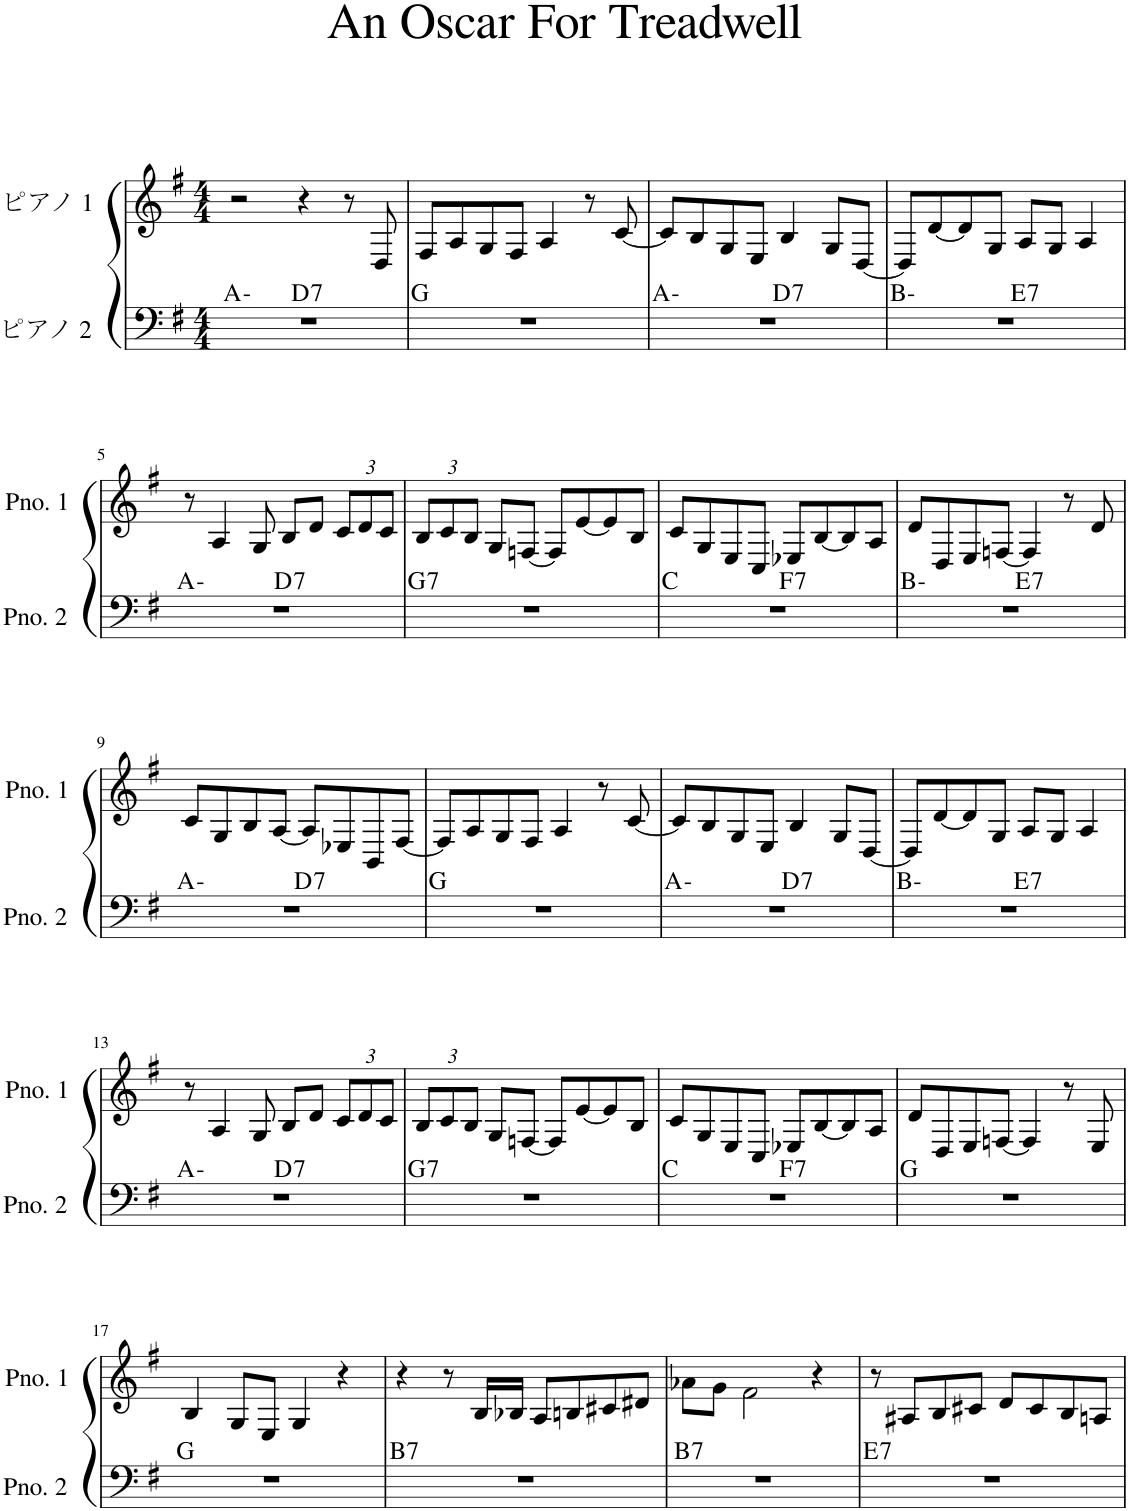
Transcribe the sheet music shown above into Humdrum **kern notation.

**kern	**harte	**kern
*part2	*part2	*part1
*staff2	*	*staff1
*I"ピアノ 2	*	*I"ピアノ 1
*clefF4	*	*clefG2
*k[f#]	*	*k[f#]
*M4/4	*	*M4/4
=1	=1	=1
*^	*	*
1r	2ryy	A:min	2r
!	!	!LO:H:kt=7	!
.	2ryy	D:7	4r
.	.	.	8r
.	.	.	8D/
*v	*v	*	*
=2	=2	=2
1r	G:maj	8F#/L
.	.	8A/
.	.	8G/
.	.	8F#/J
.	.	4A/
.	.	8r
.	.	[8c/
=3	=3	=3
*^	*	*
1r	2ryy	A:min	8c/L]
.	.	.	8B/
.	.	.	8G/
.	.	.	8E/J
!	!	!LO:H:kt=7	!
.	2ryy	D:7	4B/
.	.	.	8G/L
.	.	.	[8D/J
=4	=4	=4	=4
1r	2ryy	B:min	8D/L]
.	.	.	[8d/
.	.	.	8d/]
.	.	.	8G/J
!	!	!LO:H:kt=7	!
.	2ryy	E:7	8A/L
.	.	.	8G/J
.	.	.	4A/
!!LO:LB:g=z
=5	=5	=5	=5
1r	2ryy	A:min	8r
.	.	.	4A/
.	.	.	8G/
!	!	!LO:H:kt=7	!
.	2ryy	D:7	8B/L
.	.	.	8d/J
*	*	*	*Xbrackettup
.	.	.	12c/L
.	.	.	12d/
.	.	.	12c/J
=6	=6	=6	=6
!	!	!LO:H:kt=7	!
*v	*v	*	*
1r	G:7	12B/L
.	.	12c/
.	.	12B/J
.	.	8G/L
.	.	[8Fn/J
.	.	8F/L]
.	.	[8e/
.	.	8e/]
.	.	8B/J
=7	=7	=7
*^	*	*
1r	2ryy	C:maj	8c/L
.	.	.	8G/
.	.	.	8E/
.	.	.	8C/J
!	!	!LO:H:kt=7	!
.	2ryy	F:7	8E-X/L
.	.	.	[8B/
.	.	.	8B/]
.	.	.	8A/J
=8	=8	=8	=8
1r	2ryy	B:min	8d/L
.	.	.	8D/
.	.	.	8E/
.	.	.	[8Fn/J
!	!	!LO:H:kt=7	!
.	2ryy	E:7	4F/]
.	.	.	8r
.	.	.	8d/
!!LO:LB:g=z
=9	=9	=9	=9
1r	2ryy	A:min	8c/L
.	.	.	8G/
.	.	.	8B/
.	.	.	[8A/J
!	!	!LO:H:kt=7	!
.	2ryy	D:7	8A/L]
.	.	.	8E-X/
.	.	.	8BB/
.	.	.	[8F#/J
*v	*v	*	*
=10	=10	=10
1r	G:maj	8F#/L]
.	.	8A/
.	.	8G/
.	.	8F#/J
.	.	4A/
.	.	8r
.	.	[8c/
=11	=11	=11
*^	*	*
1r	2ryy	A:min	8c/L]
.	.	.	8B/
.	.	.	8G/
.	.	.	8E/J
!	!	!LO:H:kt=7	!
.	2ryy	D:7	4B/
.	.	.	8G/L
.	.	.	[8D/J
=12	=12	=12	=12
1r	2ryy	B:min	8D/L]
.	.	.	[8d/
.	.	.	8d/]
.	.	.	8G/J
!	!	!LO:H:kt=7	!
.	2ryy	E:7	8A/L
.	.	.	8G/J
.	.	.	4A/
!!LO:LB:g=z
=13	=13	=13	=13
1r	2ryy	A:min	8r
.	.	.	4A/
.	.	.	8G/
!	!	!LO:H:kt=7	!
.	2ryy	D:7	8B/L
.	.	.	8d/J
.	.	.	12c/L
.	.	.	12d/
.	.	.	12c/J
=14	=14	=14	=14
!	!	!LO:H:kt=7	!
*v	*v	*	*
1r	G:7	12B/L
.	.	12c/
.	.	12B/J
.	.	8G/L
.	.	[8Fn/J
.	.	8F/L]
.	.	[8e/
.	.	8e/]
.	.	8B/J
=15	=15	=15
*^	*	*
1r	2ryy	C:maj	8c/L
.	.	.	8G/
.	.	.	8E/
.	.	.	8C/J
!	!	!LO:H:kt=7	!
.	2ryy	F:7	8E-X/L
.	.	.	[8B/
.	.	.	8B/]
.	.	.	8A/J
*v	*v	*	*
=16	=16	=16
1r	G:maj	8d/L
.	.	8D/
.	.	8E/
.	.	[8Fn/J
.	.	4F/]
.	.	8r
.	.	8E/
!!LO:LB:g=z
=17	=17	=17
1r	G:maj	4B/
.	.	8G/L
.	.	8E/J
.	.	4G/
.	.	4r
=18	=18	=18
!	!LO:H:kt=7	!
1r	B:7	4r
.	.	8r
.	.	16B/LL
.	.	16B-X/JJ
.	.	8A/L
.	.	8Bn/
.	.	8c#X/
.	.	8d#X/J
=19	=19	=19
!	!LO:H:kt=7	!
1r	B:7	8a-X\L
.	.	8g\J
.	.	2f#\
.	.	4r
=20	=20	=20
!	!LO:H:kt=7	!
1r	E:7	8r
.	.	8A#X/L
.	.	8B/
.	.	8c#X/J
.	.	8d/L
.	.	8c#/
.	.	8B/
.	.	8An/J
=	=	=
*-	*-	*-
